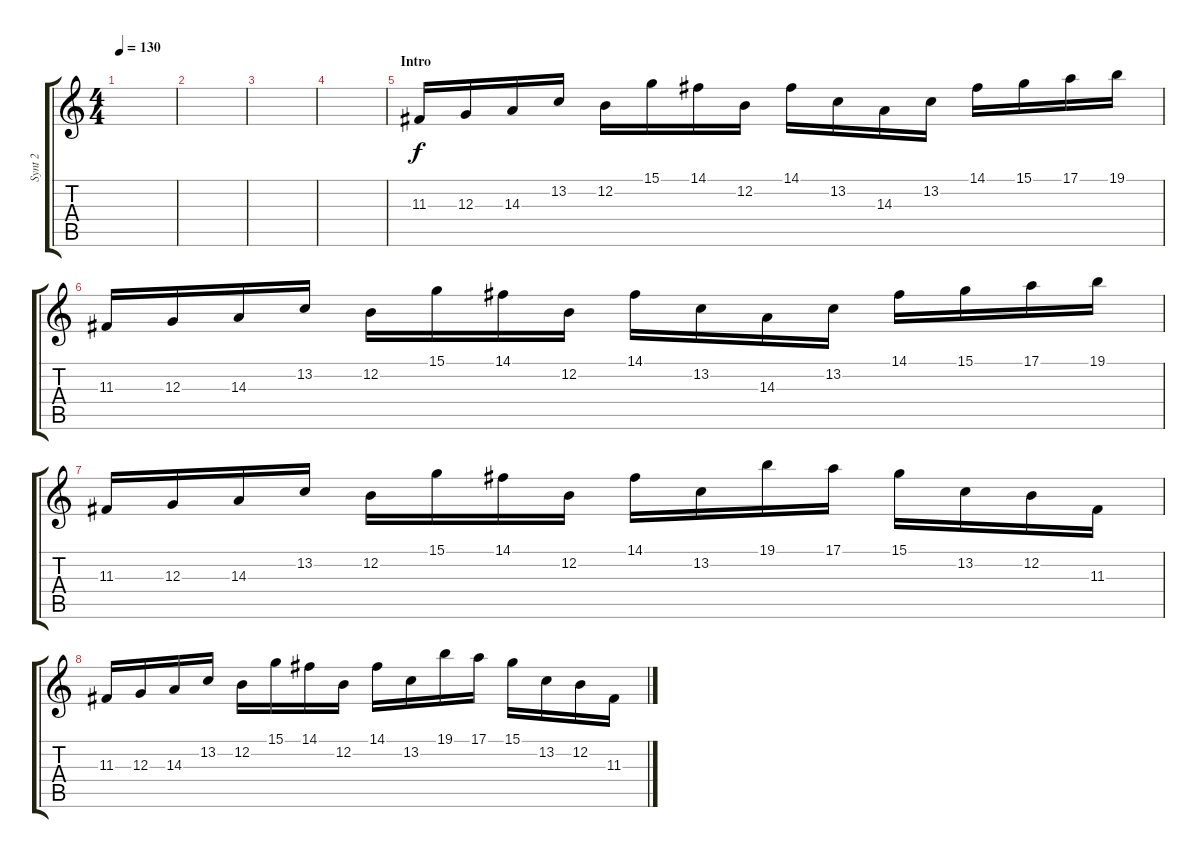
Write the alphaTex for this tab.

\track ("Synt 2" "Synt 2") {instrument lead7fifths}
\staff {score tabs}
\tuning (E4 B3 G3 D3 A2 E2) {hide}
\ts (4 4)
\section ("" "")
\tempo 130
\clef g2
\ks c
|
|
|
|
\section ("" "Intro")
11.3.16 12.3.16 14.3.16 13.2.16 12.2.16 15.1.16 14.1.16 12.2.16 14.1.16 13.2.16 14.3.16 13.2.16 14.1.16 15.1.16 17.1.16 19.1.16 |
11.3.16 12.3.16 14.3.16 13.2.16 12.2.16 15.1.16 14.1.16 12.2.16 14.1.16 13.2.16 14.3.16 13.2.16 14.1.16 15.1.16 17.1.16 19.1.16 |
11.3.16 12.3.16 14.3.16 13.2.16 12.2.16 15.1.16 14.1.16 12.2.16 14.1.16 13.2.16 19.1.16 17.1.16 15.1.16 13.2.16 12.2.16 11.3.16 |
11.3.16 12.3.16 14.3.16 13.2.16 12.2.16 15.1.16 14.1.16 12.2.16 14.1.16 13.2.16 19.1.16 17.1.16 15.1.16 13.2.16 12.2.16 11.3.16
